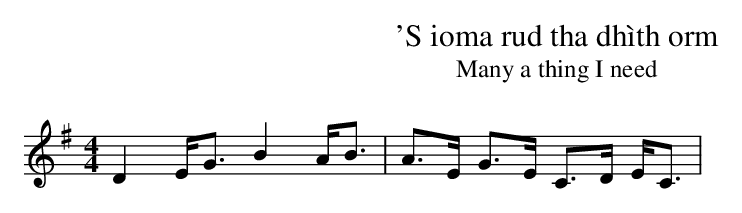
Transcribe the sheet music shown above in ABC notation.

X:1
T:'S ioma rud tha dhìth orm
T:Many a thing I need
M:4/4
L:1/8
K:Dmix
D2 E<G B2 A<B|A>E G>E C>D E<C|...
